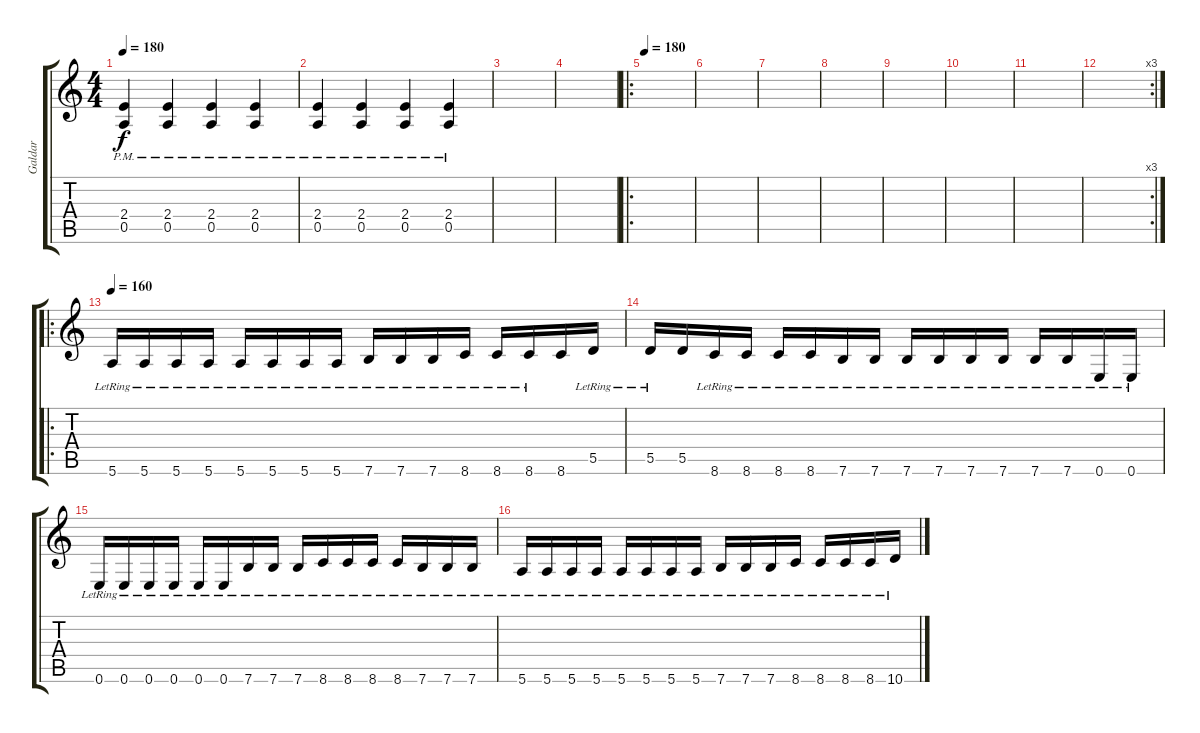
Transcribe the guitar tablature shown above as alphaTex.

\track ("Galdar" "Galdar") {instrument distortionguitar}
\staff {score tabs}
\tuning (E4 B3 G3 D3 A2 E2) {hide}
\ts (4 4)
\tempo 180
\clef g2
\ks c
(2.4{pm} 0.5{pm}).4{dy f} (2.4{pm} 0.5{pm}).4 (2.4{pm} 0.5{pm}).4 (2.4{pm} 0.5{pm}).4 |
(2.4{pm} 0.5{pm}).4 (2.4{pm} 0.5{pm}).4 (2.4{pm} 0.5{pm}).4 (2.4{pm} 0.5{pm}).4 |
|
|
\ro
\tempo 180
|
|
|
|
|
|
|
\rc 3
|
\ro
\tempo 160
5.6{lr}.16{volume 14} 5.6{lr}.16 5.6{lr}.16 5.6{lr}.16 5.6{lr}.16 5.6{lr}.16 5.6{lr}.16 5.6{lr}.16 7.6{lr}.16 7.6{lr}.16 7.6{lr}.16 8.6{lr}.16 8.6{lr}.16 8.6{lr}.16 8.6.16 5.5{lr}.16 |
5.5{lr}.16 5.5.16 8.6{lr}.16 8.6{lr}.16 8.6{lr}.16 8.6{lr}.16 7.6{lr}.16 7.6{lr}.16 7.6{lr}.16 7.6{lr}.16 7.6{lr}.16 7.6{lr}.16 7.6{lr}.16 7.6{lr}.16 0.6{lr}.16 0.6{lr}.16 |
0.6{lr}.16 0.6{lr}.16 0.6{lr}.16 0.6{lr}.16 0.6{lr}.16 0.6{lr}.16 7.6{lr}.16 7.6{lr}.16 7.6{lr}.16 8.6{lr}.16 8.6{lr}.16 8.6{lr}.16 8.6{lr}.16 7.6{lr}.16 7.6{lr}.16 7.6{lr}.16 |
5.6{lr}.16 5.6{lr}.16 5.6{lr}.16 5.6{lr}.16 5.6{lr}.16 5.6{lr}.16 5.6{lr}.16 5.6{lr}.16 7.6{lr}.16 7.6{lr}.16 7.6{lr}.16 8.6{lr}.16 8.6{lr}.16 8.6{lr}.16 8.6{lr}.16 10.6{lr}.16
